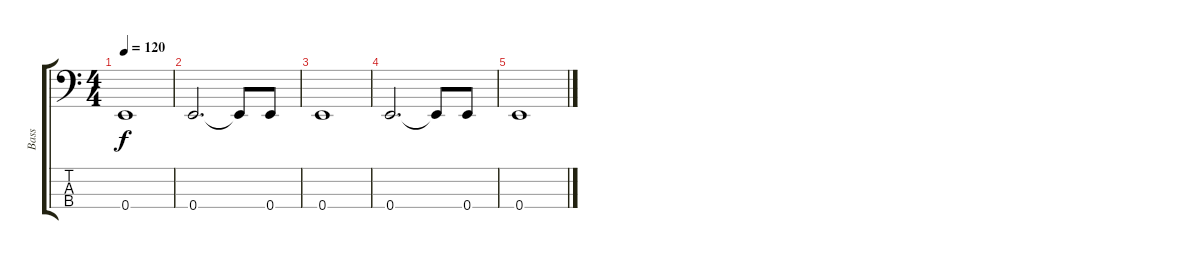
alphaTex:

\track ("Bass" "Bass") {instrument electricbassfinger}
\staff {score tabs}
\tuning (G2 D2 A1 E1) {hide}
\ts (4 4)
\tempo 120
\clef f4
\ks c
0.4.1{dy f} |
0.4.2{d} 0.4{t}.8 0.4.8 |
0.4.1 |
0.4.2{d} 0.4{t}.8 0.4.8 |
0.4.1
